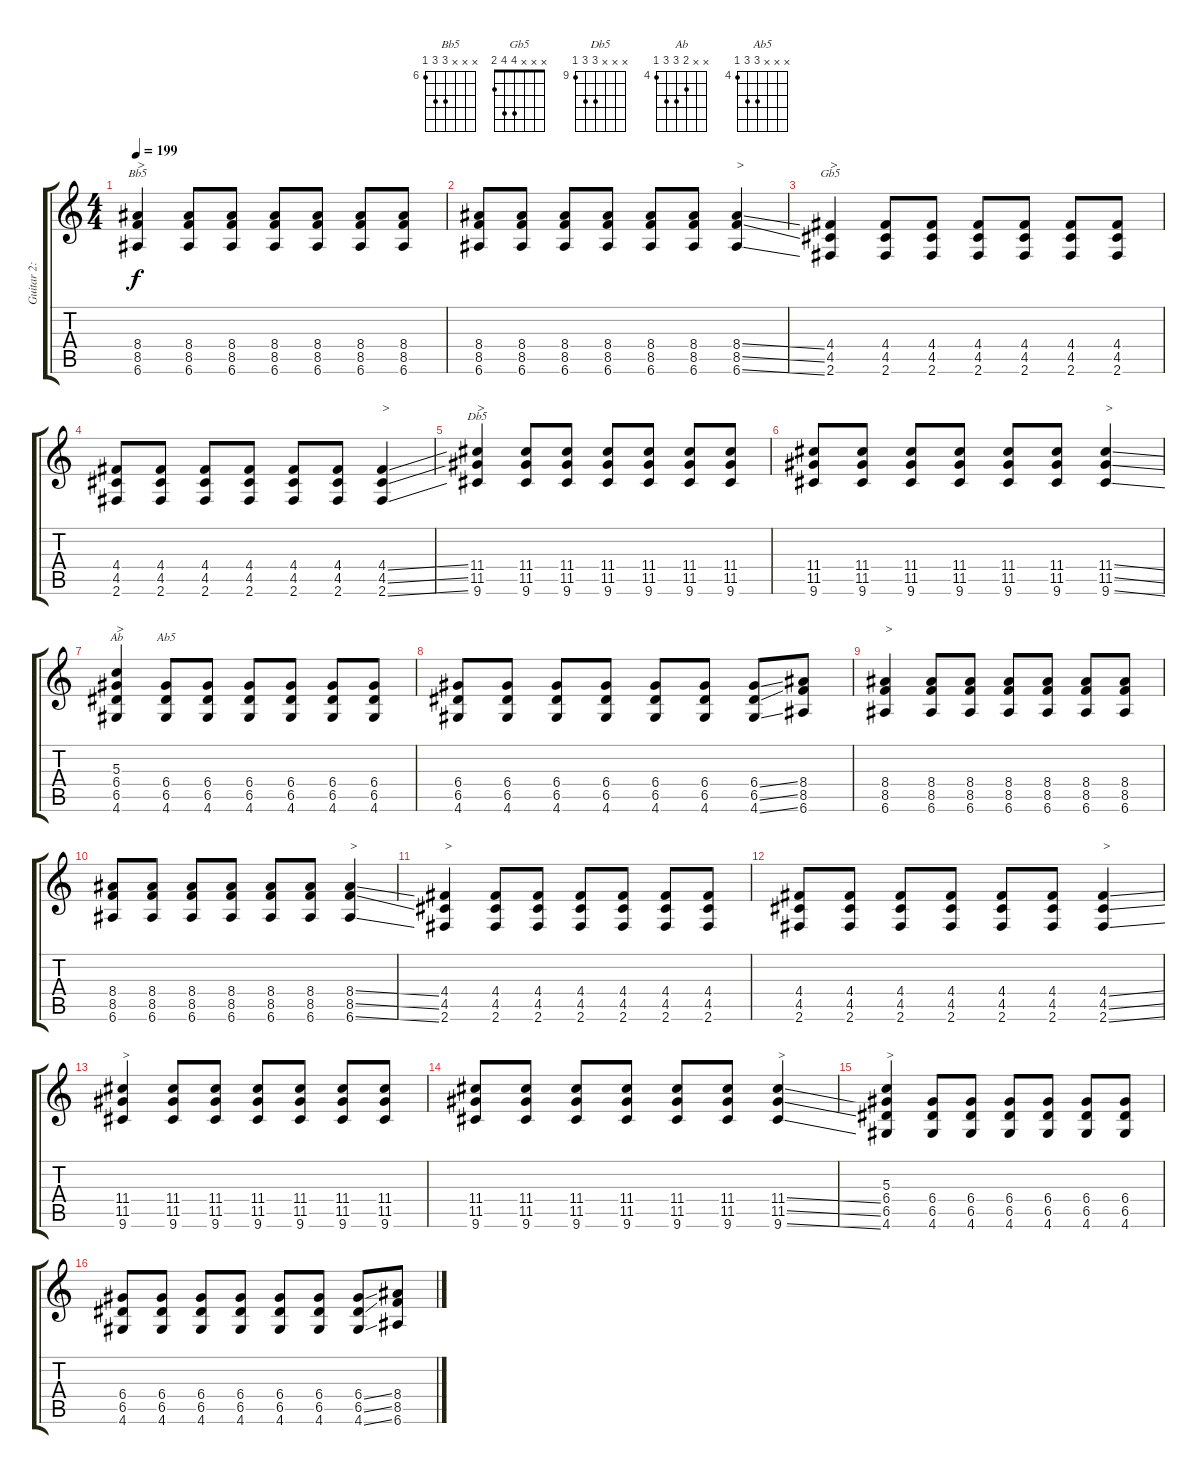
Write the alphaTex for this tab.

\track ("Guitar 2: Overdrive" "Guitar 2: ") {instrument overdrivenguitar}
\staff {score tabs}
\tuning (E4 B3 G3 D3 A2 E2) {hide}
\chord ("Bb5" x x x 8 8 6) {firstfret 6}
\chord ("Gb5" x x x 4 4 2)
\chord ("Db5" x x x 11 11 9) {firstfret 9}
\chord ("Ab" x x 5 6 6 4) {firstfret 4}
\chord ("Ab5" x x x 6 6 4) {firstfret 4}
\ts (4 4)
\tempo 199
\clef g2
\ks c
(8.4 8.5 6.6).4{ch "Bb5" txt ">" dy f} (8.4 8.5 6.6).8 (8.4 8.5 6.6).8 (8.4 8.5 6.6).8 (8.4 8.5 6.6).8 (8.4 8.5 6.6).8 (8.4 8.5 6.6).8 |
(8.4 8.5 6.6).8 (8.4 8.5 6.6).8 (8.4 8.5 6.6).8 (8.4 8.5 6.6).8 (8.4 8.5 6.6).8 (8.4 8.5 6.6).8 (8.4{ss} 8.5{ss} 6.6{ss}).4{txt ">"} |
(4.4 4.5 2.6).4{ch "Gb5" txt ">"} (4.4 4.5 2.6).8 (4.4 4.5 2.6).8 (4.4 4.5 2.6).8 (4.4 4.5 2.6).8 (4.4 4.5 2.6).8 (4.4 4.5 2.6).8 |
(4.4 4.5 2.6).8 (4.4 4.5 2.6).8 (4.4 4.5 2.6).8 (4.4 4.5 2.6).8 (4.4 4.5 2.6).8 (4.4 4.5 2.6).8 (4.4{ss} 4.5{ss} 2.6{ss}).4{txt ">"} |
(11.4 11.5 9.6).4{ch "Db5" txt ">"} (11.4 11.5 9.6).8 (11.4 11.5 9.6).8 (11.4 11.5 9.6).8 (11.4 11.5 9.6).8 (11.4 11.5 9.6).8 (11.4 11.5 9.6).8 |
(11.4 11.5 9.6).8 (11.4 11.5 9.6).8 (11.4 11.5 9.6).8 (11.4 11.5 9.6).8 (11.4 11.5 9.6).8 (11.4 11.5 9.6).8 (11.4{ss} 11.5{ss} 9.6{ss}).4{txt ">"} |
(5.3 6.4 6.5 4.6).4{ch "Ab" txt ">"} (6.4 6.5 4.6).8{ch "Ab5"} (6.4 6.5 4.6).8 (6.4 6.5 4.6).8 (6.4 6.5 4.6).8 (6.4 6.5 4.6).8 (6.4 6.5 4.6).8 |
(6.4 6.5 4.6).8 (6.4 6.5 4.6).8 (6.4 6.5 4.6).8 (6.4 6.5 4.6).8 (6.4 6.5 4.6).8 (6.4 6.5 4.6).8 (6.4{ss} 6.5{ss} 4.6{ss}).8 (8.4 8.5 6.6).8 |
(8.4 8.5 6.6).4{txt ">"} (8.4 8.5 6.6).8 (8.4 8.5 6.6).8 (8.4 8.5 6.6).8 (8.4 8.5 6.6).8 (8.4 8.5 6.6).8 (8.4 8.5 6.6).8 |
(8.4 8.5 6.6).8 (8.4 8.5 6.6).8 (8.4 8.5 6.6).8 (8.4 8.5 6.6).8 (8.4 8.5 6.6).8 (8.4 8.5 6.6).8 (8.4{ss} 8.5{ss} 6.6{ss}).4{txt ">"} |
(4.4 4.5 2.6).4{txt ">"} (4.4 4.5 2.6).8 (4.4 4.5 2.6).8 (4.4 4.5 2.6).8 (4.4 4.5 2.6).8 (4.4 4.5 2.6).8 (4.4 4.5 2.6).8 |
(4.4 4.5 2.6).8 (4.4 4.5 2.6).8 (4.4 4.5 2.6).8 (4.4 4.5 2.6).8 (4.4 4.5 2.6).8 (4.4 4.5 2.6).8 (4.4{ss} 4.5{ss} 2.6{ss}).4{txt ">"} |
(11.4 11.5 9.6).4{txt ">"} (11.4 11.5 9.6).8 (11.4 11.5 9.6).8 (11.4 11.5 9.6).8 (11.4 11.5 9.6).8 (11.4 11.5 9.6).8 (11.4 11.5 9.6).8 |
(11.4 11.5 9.6).8 (11.4 11.5 9.6).8 (11.4 11.5 9.6).8 (11.4 11.5 9.6).8 (11.4 11.5 9.6).8 (11.4 11.5 9.6).8 (11.4{ss} 11.5{ss} 9.6{ss}).4{txt ">"} |
(5.3 6.4 6.5 4.6).4{txt ">"} (6.4 6.5 4.6).8 (6.4 6.5 4.6).8 (6.4 6.5 4.6).8 (6.4 6.5 4.6).8 (6.4 6.5 4.6).8 (6.4 6.5 4.6).8 |
(6.4 6.5 4.6).8 (6.4 6.5 4.6).8 (6.4 6.5 4.6).8 (6.4 6.5 4.6).8 (6.4 6.5 4.6).8 (6.4 6.5 4.6).8 (6.4{ss} 6.5{ss} 4.6{ss}).8 (8.4 8.5 6.6).8
